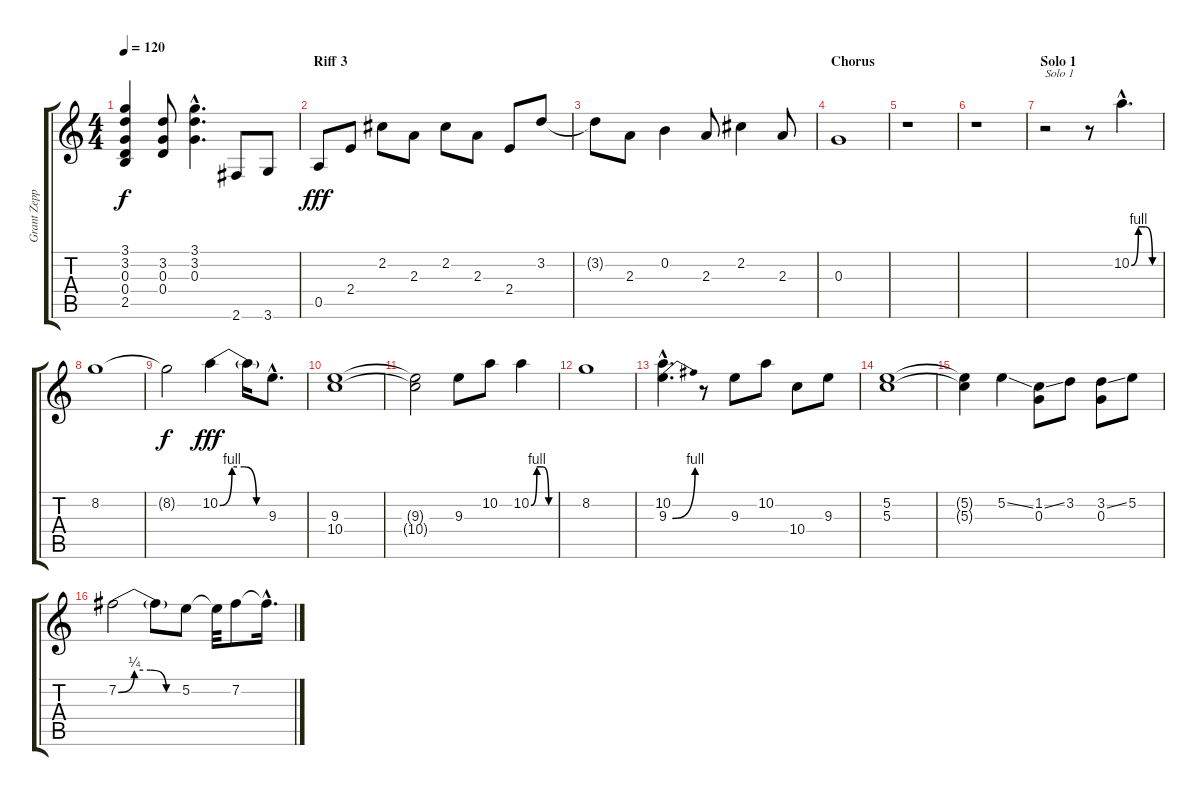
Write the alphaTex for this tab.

\track ("Grant Zeppelin" "Grant Zepp") {instrument acousticguitarsteel}
\staff {score tabs}
\tuning (E4 B3 G3 D3 A2 E2) {hide}
\ts (4 4)
\tempo 120
\clef g2
\ks c
(3.1 3.2 0.3 0.4 2.5).4{dy f} (3.2 0.3 0.4).8 (3.1{hac} 3.2{hac} 0.3{hac}).4{d} 2.6.8{volume 16} 3.6.8 |
\section ("" "Riff 3")
0.5.8{dy fff} 2.4.8 2.2.8 2.3.8 2.2.8 2.3.8 2.4.8 3.2.8 |
3.2{t}.8 2.3.8 0.2.4 2.3.8 2.2.4 2.3.8 |
\section ("" "Chorus")
0.3.1 |
r.1 |
r.1 |
\section ("" "Solo 1")
r.2{txt "Solo 1" volume 16} r.8 10.2{be (custom 0 0 15 4 30 4 45 0 60 0) hac}.4{d} |
8.2.1 |
8.2{t}.2{dy f} 10.2{be (custom 0 0 15 4 30 4 45 0 60 0)}.4{dy fff} 10.2{t}.16 9.3{hac}.8{d} |
(9.3 10.4).1 |
(9.3{t} 10.4{t}).2 9.3.8 10.2.8 10.2{be (custom 0 0 15 4 30 4 45 0 60 0)}.4 |
8.2.1 |
(10.2{hac} 9.3{be (bend 0 0 60 4) hac}).4{d} r.8 9.3.8 10.2.8 10.4.8 9.3.8 |
(5.2 5.3).1 |
(5.2{t} 5.3{t}).4 5.2{ss}.4 (1.2{ss} 0.3).8 3.2.8 (3.2{ss} 0.3).8 5.2.8 |
7.2{be (custom 0 0 15 1 30 1 45 0 60 0)}.2 7.2{t}.8 5.2.8 5.2{t}.32 7.2.8 7.2{hac t}.16{d}
